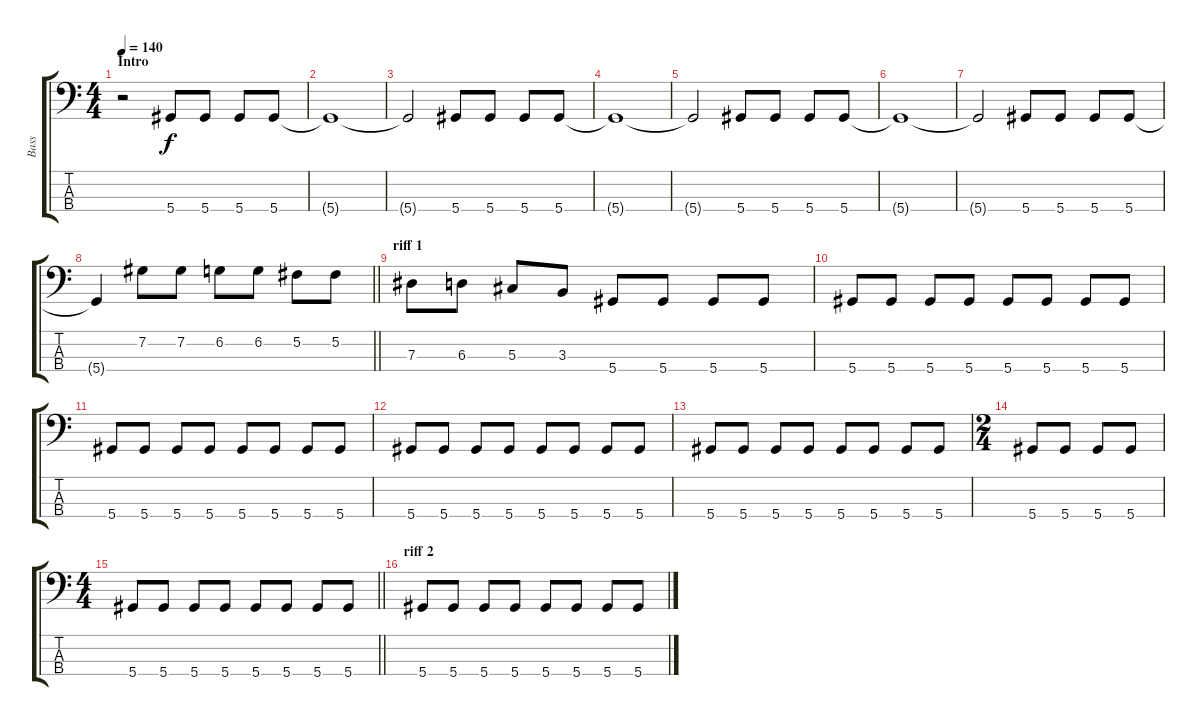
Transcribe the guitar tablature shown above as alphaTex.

\track ("Bass" "Bass") {instrument electricbassfinger}
\staff {score tabs}
\tuning (Gb2 Db2 Ab1 Eb1) {hide}
\ts (4 4)
\section ("" "Intro")
\tempo 140
\clef f4
\ks c
r.2{dy f instrument electricbassfinger} 5.4.8 5.4.8 5.4.8 5.4.8 |
5.4{t}.1 |
5.4{t}.2 5.4.8 5.4.8 5.4.8 5.4.8 |
5.4{t}.1 |
5.4{t}.2 5.4.8 5.4.8 5.4.8 5.4.8 |
5.4{t}.1 |
5.4{t}.2 5.4.8 5.4.8 5.4.8 5.4.8 |
\barLineRight lightlight
5.4{t}.4 7.2.8 7.2.8 6.2.8 6.2.8 5.2.8 5.2.8 |
\section ("" "riff 1")
7.3.8 6.3.8 5.3.8 3.3.8 5.4.8 5.4.8 5.4.8 5.4.8 |
5.4.8 5.4.8 5.4.8 5.4.8 5.4.8 5.4.8 5.4.8 5.4.8 |
5.4.8 5.4.8 5.4.8 5.4.8 5.4.8 5.4.8 5.4.8 5.4.8 |
5.4.8 5.4.8 5.4.8 5.4.8 5.4.8 5.4.8 5.4.8 5.4.8 |
5.4.8 5.4.8 5.4.8 5.4.8 5.4.8 5.4.8 5.4.8 5.4.8 |
\ts (2 4)
5.4.8 5.4.8 5.4.8 5.4.8 |
\ts (4 4)
\barLineRight lightlight
5.4.8 5.4.8 5.4.8 5.4.8 5.4.8 5.4.8 5.4.8 5.4.8 |
\section ("" "riff 2")
5.4.8 5.4.8 5.4.8 5.4.8 5.4.8 5.4.8 5.4.8 5.4.8
